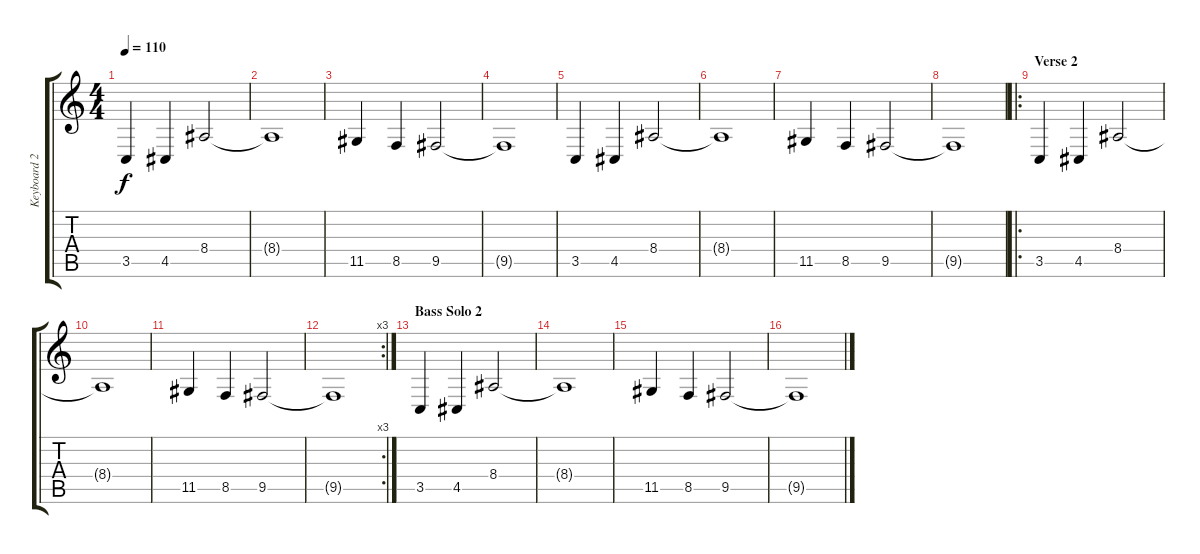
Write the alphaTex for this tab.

\track ("Keyboard 2" "Keyboard 2") {instrument synthstrings2}
\staff {score tabs}
\tuning (E4 B3 G3 D3 A2 C2) {hide}
\ts (4 4)
\tempo 110
\clef g2
\ks c
3.5.4{dy f} 4.5.4 8.4.2 |
8.4{t}.1 |
11.5.4 8.5.4 9.5.2 |
9.5{t}.1 |
3.5.4 4.5.4 8.4.2 |
8.4{t}.1 |
11.5.4 8.5.4 9.5.2 |
9.5{t}.1 |
\ro
\section ("" "Verse 2")
3.5.4 4.5.4 8.4.2 |
8.4{t}.1 |
11.5.4 8.5.4 9.5.2 |
\rc 3
9.5{t}.1 |
\section ("" "Bass Solo 2")
3.5.4 4.5.4 8.4.2 |
8.4{t}.1 |
11.5.4 8.5.4 9.5.2 |
9.5{t}.1
